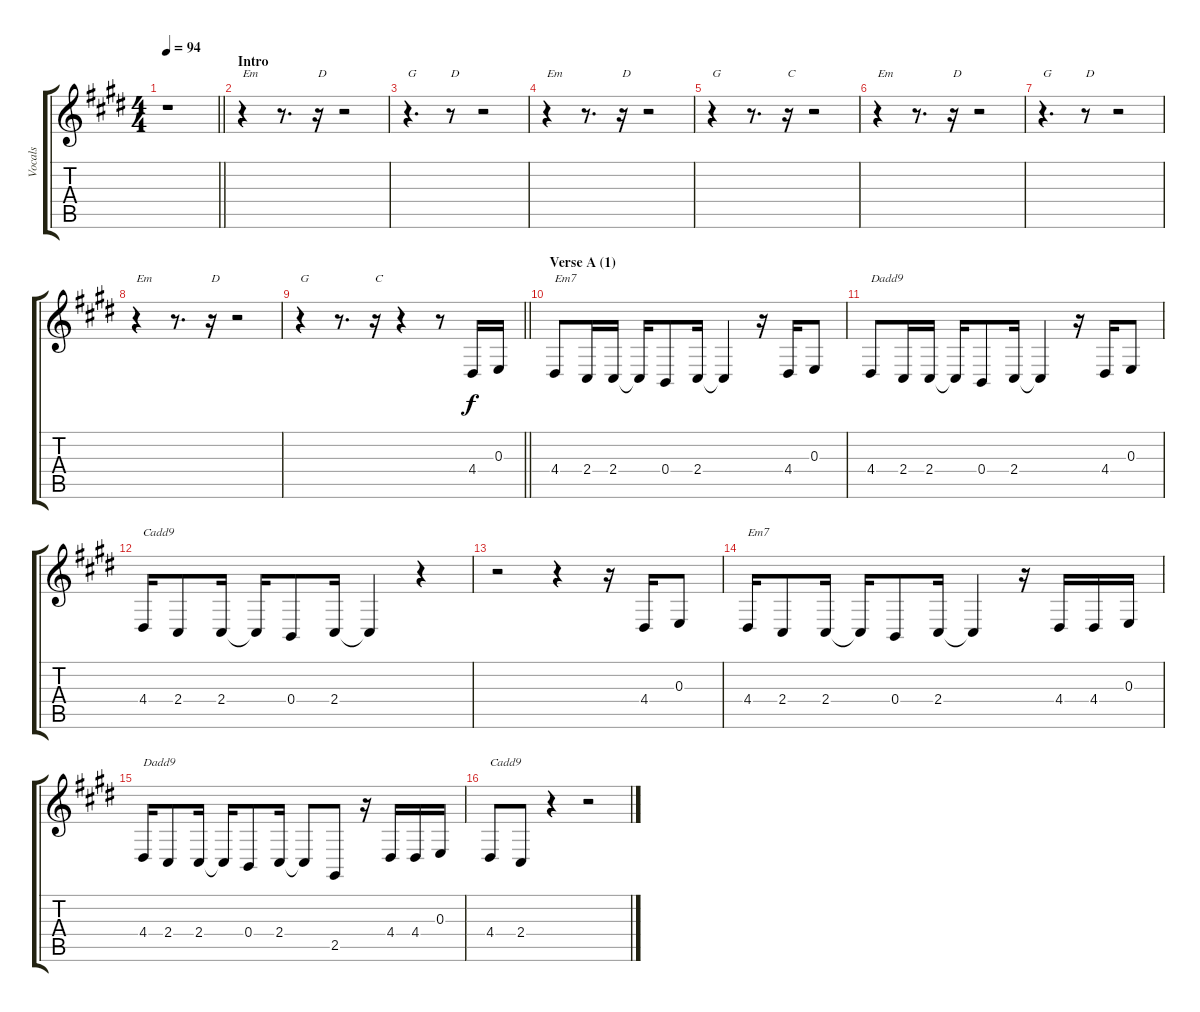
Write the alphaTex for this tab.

\track ("Vocals" "Vocals") {instrument sopranosax}
\staff {score tabs}
\tuning (Db4 Ab3 E3 B2 Gb2 Db2) {hide}
\ts (4 4)
\tempo 94
\clef g2
\barLineRight lightlight
\ks c#minor
r.1{dy f instrument sopranosax} |
\section ("" "Intro")
r.4{txt "Em"} r.8{d} r.16{txt "D"} r.2 |
r.4{d txt "G"} r.8{txt "D"} r.2 |
r.4{txt "Em"} r.8{d} r.16{txt "D"} r.2 |
r.4{txt "G"} r.8{d} r.16{txt "C"} r.2 |
r.4{txt "Em"} r.8{d} r.16{txt "D"} r.2 |
r.4{d txt "G"} r.8{txt "D"} r.2 |
r.4{txt "Em"} r.8{d} r.16{txt "D"} r.2 |
\barLineRight lightlight
r.4{txt "G"} r.8{d} r.16{txt "C"} r.4 r.8 4.4.16 0.3.16 |
\section ("" "Verse A (1)")
4.4.8{txt "Em7"} 2.4.16 2.4.16 2.4{t}.16 0.4.8 2.4.16 2.4{t}.4 r.16 4.4.16 0.3.8 |
4.4.8{txt "Dadd9"} 2.4.16 2.4.16 2.4{t}.16 0.4.8 2.4.16 2.4{t}.4 r.16 4.4.16 0.3.8 |
4.4.16{txt "Cadd9"} 2.4.8 2.4.16 2.4{t}.16 0.4.8 2.4.16 2.4{t}.4 r.4 |
r.2 r.4 r.16 4.4.16 0.3.8 |
4.4.16{txt "Em7"} 2.4.8 2.4.16 2.4{t}.16 0.4.8 2.4.16 2.4{t}.4 r.16 4.4.16 4.4.16 0.3.16 |
4.4.16{txt "Dadd9"} 2.4.8 2.4.16 2.4{t}.16 0.4.8 2.4.16 2.4{t}.8 2.5.8 r.16 4.4.16 4.4.16 0.3.16 |
4.4.8{txt "Cadd9"} 2.4.8 r.4 r.2
